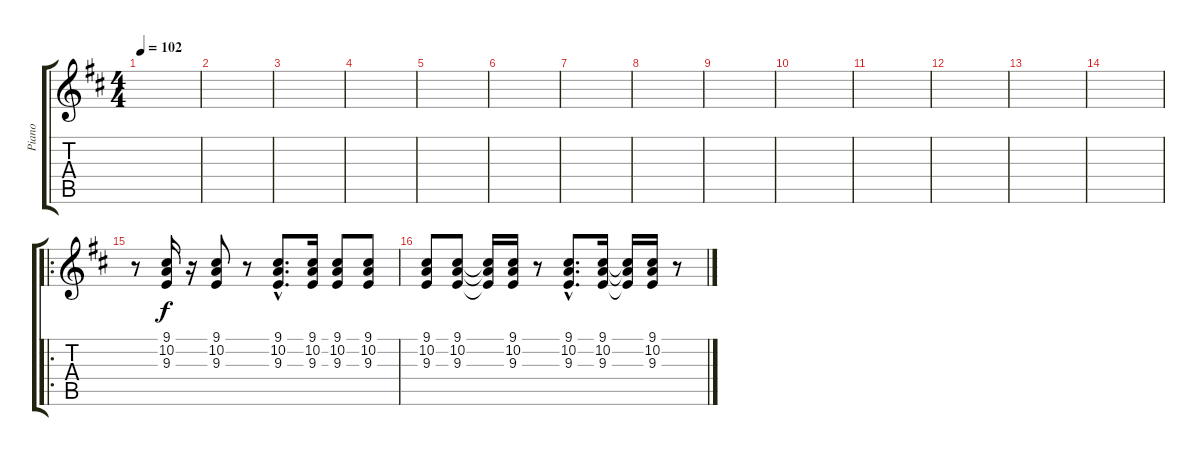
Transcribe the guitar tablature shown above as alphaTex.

\track ("Piano" "Piano") {instrument acousticgrandpiano}
\staff {score tabs}
\tuning (E4 B3 G3 D3 A2 E2) {hide}
\ts (4 4)
\tempo 102
\clef g2
\ks d
|
|
|
|
|
|
|
|
|
|
|
|
|
|
\ro
r.8 (9.1 10.2 9.3).16 r.16 (9.1 10.2 9.3).8 r.8 (9.1{hac} 10.2{hac} 9.3{hac}).8{d} (9.1 10.2 9.3).16 (9.1 10.2 9.3).8 (9.1 10.2 9.3).8 |
(9.1 10.2 9.3).8 (9.1 10.2 9.3).8 (9.1{t} 10.2{t} 9.3{t}).16 (9.1 10.2 9.3).16 r.8 (9.1{hac} 10.2{hac} 9.3{hac}).8{d} (9.1 10.2 9.3).16 (9.1{t} 10.2{t} 9.3{t}).16 (9.1 10.2 9.3).16 r.8
